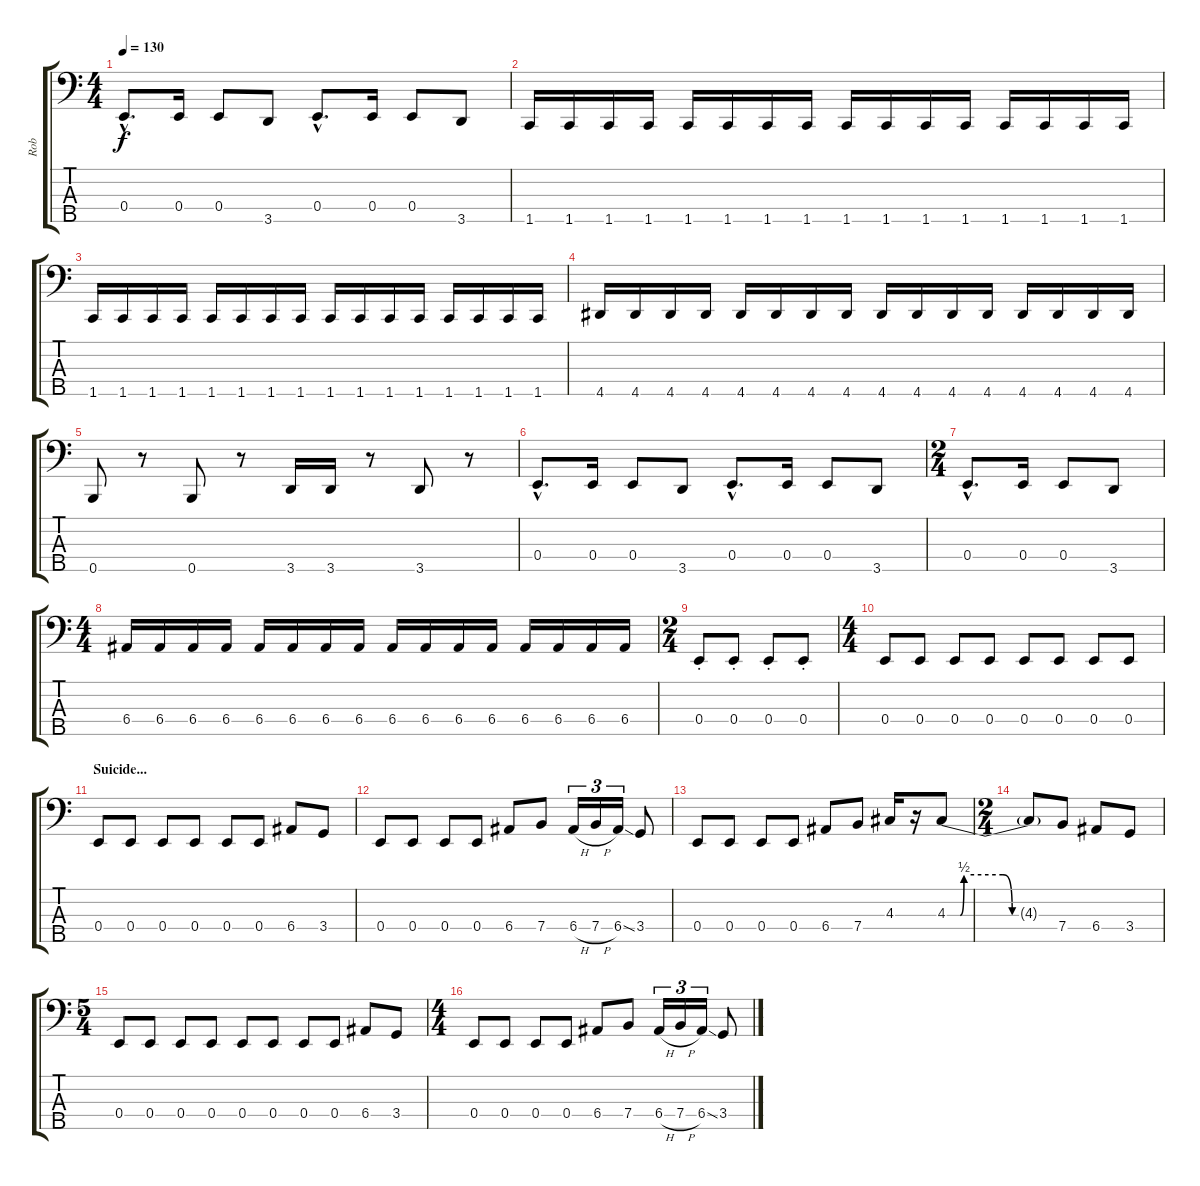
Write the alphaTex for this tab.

\track ("Rob" "Rob") {instrument electricbassfinger}
\staff {score tabs}
\tuning (G2 D2 A1 E1 B0) {hide}
\ts (4 4)
\tempo 130
\clef f4
\ks c
0.4{hac}.8{d dy f} 0.4.16 0.4.8 3.5.8 0.4{hac}.8{d} 0.4.16 0.4.8 3.5.8 |
\section ("" "")
1.5.16 1.5.16 1.5.16 1.5.16 1.5.16 1.5.16 1.5.16 1.5.16 1.5.16 1.5.16 1.5.16 1.5.16 1.5.16 1.5.16 1.5.16 1.5.16 |
1.5.16 1.5.16 1.5.16 1.5.16 1.5.16 1.5.16 1.5.16 1.5.16 1.5.16 1.5.16 1.5.16 1.5.16 1.5.16 1.5.16 1.5.16 1.5.16 |
4.5.16 4.5.16 4.5.16 4.5.16 4.5.16 4.5.16 4.5.16 4.5.16 4.5.16 4.5.16 4.5.16 4.5.16 4.5.16 4.5.16 4.5.16 4.5.16 |
0.5.8 r.8 0.5.8 r.8 3.5.16 3.5.16 r.8 3.5.8 r.8 |
\section ("" "")
0.4{hac}.8{d} 0.4.16 0.4.8 3.5.8 0.4{hac}.8{d} 0.4.16 0.4.8 3.5.8 |
\ts (2 4)
0.4{hac}.8{d} 0.4.16 0.4.8 3.5.8 |
\ts (4 4)
\section ("" "")
6.4.16 6.4.16 6.4.16 6.4.16 6.4.16 6.4.16 6.4.16 6.4.16 6.4.16 6.4.16 6.4.16 6.4.16 6.4.16 6.4.16 6.4.16 6.4.16 |
\ts (2 4)
0.4{st}.8 0.4{st}.8 0.4{st}.8 0.4{st}.8 |
\ts (4 4)
0.4.8 0.4.8 0.4.8 0.4.8 0.4.8 0.4.8 0.4.8 0.4.8 |
\section ("" "Suicide...")
0.4.8 0.4.8 0.4.8 0.4.8 0.4.8 0.4.8 6.4.8 3.4.8 |
0.4.8 0.4.8 0.4.8 0.4.8 6.4.8 7.4.8 6.4{h}.16{tu (3 2)} 7.4{h}.16{tu (3 2)} 6.4{ss}.16{tu (3 2)} 3.4.8 |
0.4.8 0.4.8 0.4.8 0.4.8 6.4.8 7.4.8 4.3.16 r.16 4.3{be (custom 0 0 7 0 9 2 30 2 35 0 45 0 60 0)}.8 |
\ts (2 4)
4.3{t}.8 7.4.8 6.4.8 3.4.8 |
\ts (5 4)
0.4.8 0.4.8 0.4.8 0.4.8 0.4.8 0.4.8 0.4.8 0.4.8 6.4.8 3.4.8 |
\ts (4 4)
0.4.8 0.4.8 0.4.8 0.4.8 6.4.8 7.4.8 6.4{h}.16{tu (3 2)} 7.4{h}.16{tu (3 2)} 6.4{ss}.16{tu (3 2)} 3.4.8
